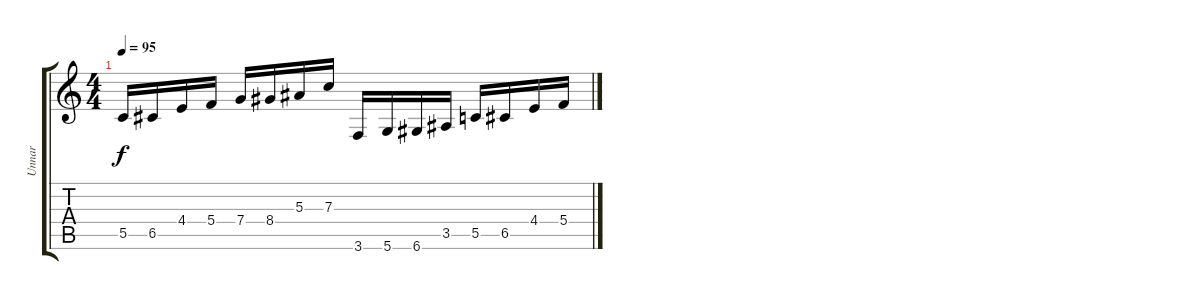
\track ("Unnar" "Unnar") {instrument distortionguitar}
\staff {score tabs}
\tuning (D4 A3 F3 C3 G2 D2) {hide}
\ts (4 4)
\tempo 95
\clef g2
\ks c
5.5.16{dy f balance 8} 6.5.16 4.4.16 5.4.16 7.4.16 8.4.16 5.3.16 7.3.16 3.6.16 5.6.16 6.6.16 3.5.16 5.5.16 6.5.16 4.4.16 5.4.16
